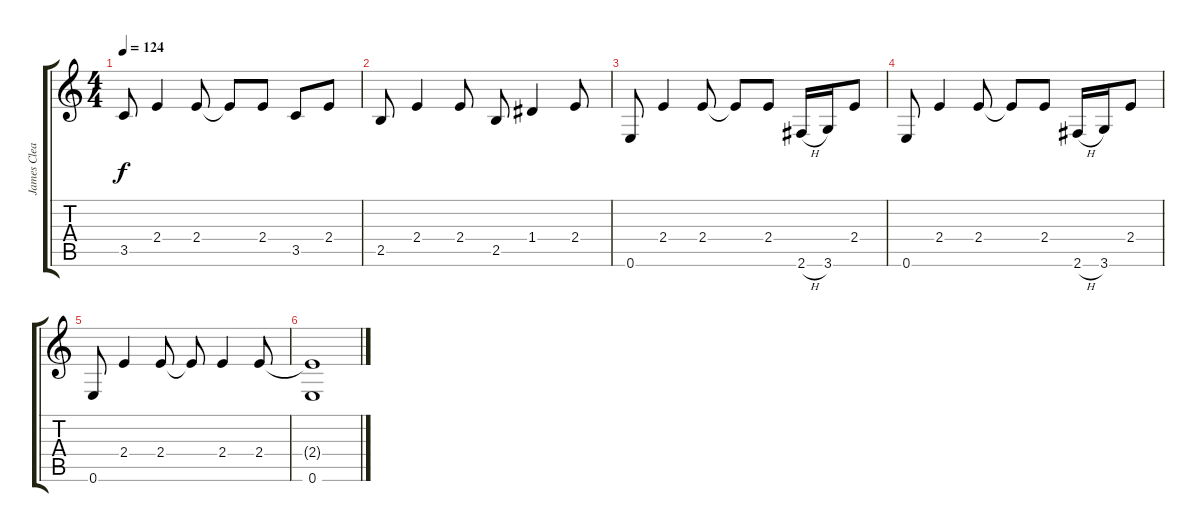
\track ("James Clean" "James Clea") {instrument electricguitarclean}
\staff {score tabs}
\tuning (E4 B3 G3 D3 A2 E2) {hide}
\ts (4 4)
\tempo 124
\clef g2
\ks c
3.5.8{dy f} 2.4.4 2.4.8 2.4{t}.8 2.4.8 3.5.8 2.4.8 |
2.5.8 2.4.4 2.4.8 2.5.8 1.4.4 2.4.8 |
0.6.8 2.4.4 2.4.8 2.4{t}.8 2.4.8 2.6{h}.16 3.6.16 2.4.8 |
0.6.8 2.4.4 2.4.8 2.4{t}.8 2.4.8 2.6{h}.16 3.6.16 2.4.8 |
0.6.8 2.4.4 2.4.8 2.4{t}.8 2.4.4 2.4.8 |
(2.4{t} 0.6).1
